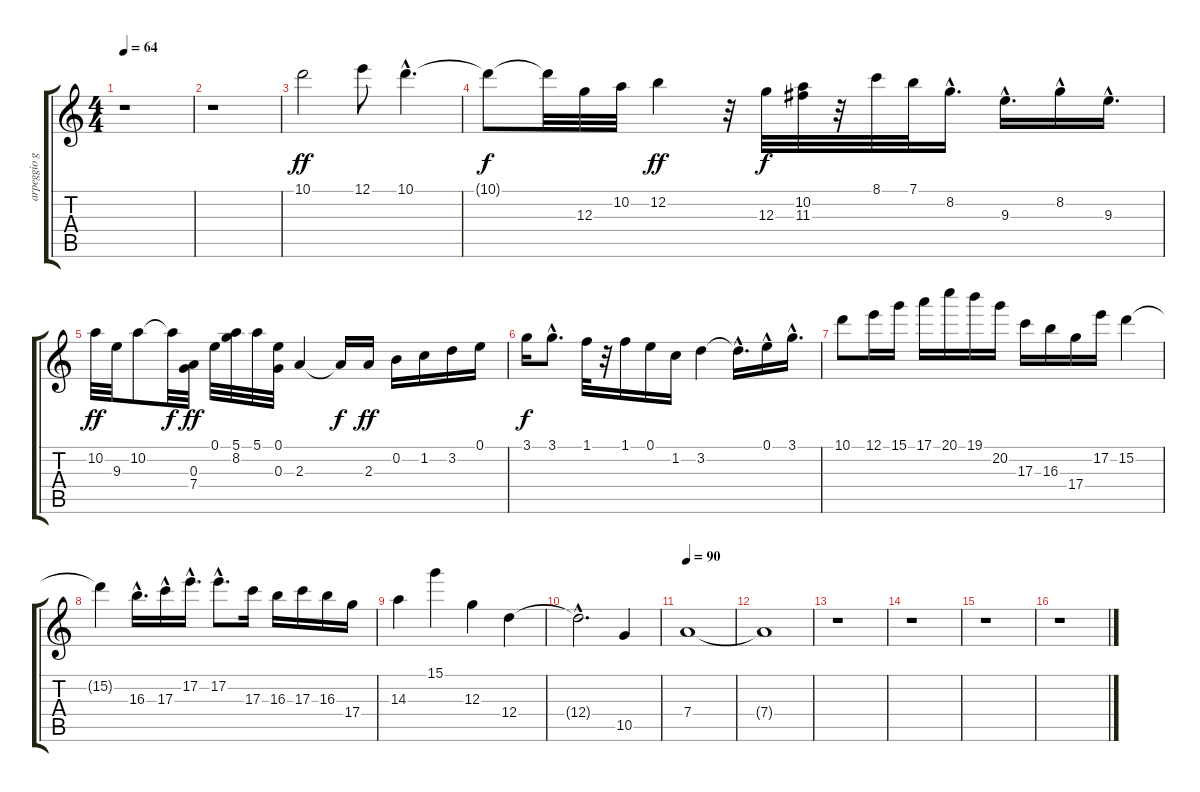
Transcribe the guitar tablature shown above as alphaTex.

\track ("arpeggio guitar" "arpeggio g") {instrument distortionguitar}
\staff {score tabs}
\tuning (E4 B3 G3 D3 A2 E2) {hide}
\ts (4 4)
\tempo 64
\clef g2
\ks c
r.1{dy f} |
r.1 |
10.1.2{dy ff instrument distortionguitar} 12.1.8 10.1{hac}.4{d} |
10.1{t}.8{dy f} 10.1{t}.32 12.3.32 10.2.32 12.2.4{dy ff} r.32 12.3.32{dy f} (10.2 11.3).32 r.32 8.1.32 7.1.32 8.2{hac}.16{d} 9.3{hac}.16{d} 8.2{hac}.16 9.3{hac}.16{d} |
10.2.32{dy ff} 9.3.32 10.2.8 10.2{t}.32{dy f} (0.3 7.4).32{dy ff} 0.1.32 (5.1 8.2).32 5.1.32 (0.1 0.3).32 2.3.4 2.3{t}.16{dy f} 2.3.16{dy ff} 0.2.16 1.2.16 3.2.16 0.1.16 |
3.1.16{dy f} 3.1{hac}.8{d} 1.1.32 r.32 1.1.16 0.1.16 1.2.16 3.2.4 3.2{hac t}.16{d} 0.1{hac}.16 3.1{hac}.16{d} |
10.1.8 12.1.16 15.1.16 17.1.16 20.1.16 19.1.16 20.2.16 17.3.16 16.3.16 17.4.16 17.2.16 15.2.4 |
15.2{t}.4 16.3{hac}.16{d} 17.3{hac}.16 17.2{hac}.16{d} 17.2{hac}.8{d} 17.3.16 16.3.16 17.3.16 16.3.16 17.4.16 |
14.3.4 15.1.4 12.3.4 12.4.4 |
12.4{hac t}.2{d} 10.5.4 |
\tempo 90
7.4.1 |
7.4{t}.1 |
r.1 |
r.1 |
r.1 |
r.1
